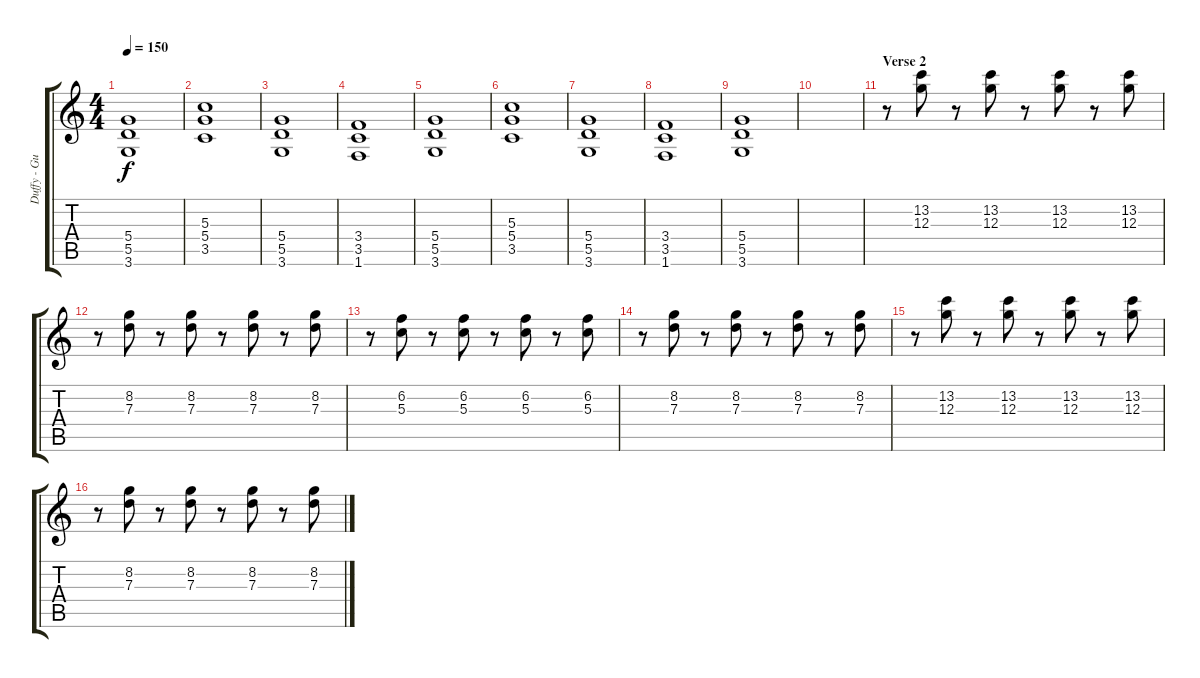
\track ("Duffy - Guitars" "Duffy - Gu") {instrument distortionguitar}
\staff {score tabs}
\tuning (E4 B3 G3 D3 A2 E2) {hide}
\ts (4 4)
\tempo 150
\clef g2
\ks c
(5.4 5.5 3.6).1{dy f} |
(5.3 5.4 3.5).1 |
(5.4 5.5 3.6).1 |
(3.4 3.5 1.6).1 |
(5.4 5.5 3.6).1 |
(5.3 5.4 3.5).1 |
(5.4 5.5 3.6).1 |
(3.4 3.5 1.6).1 |
(5.4 5.5 3.6).1 |
|
\section ("" "Verse 2")
r.8{instrument electricguitarmuted} (13.2 12.3).8 r.8 (13.2 12.3).8 r.8 (13.2 12.3).8 r.8 (13.2 12.3).8 |
r.8 (8.2 7.3).8 r.8 (8.2 7.3).8 r.8 (8.2 7.3).8 r.8 (8.2 7.3).8 |
r.8 (6.2 5.3).8 r.8 (6.2 5.3).8 r.8 (6.2 5.3).8 r.8 (6.2 5.3).8 |
r.8 (8.2 7.3).8 r.8 (8.2 7.3).8 r.8 (8.2 7.3).8 r.8 (8.2 7.3).8 |
r.8{instrument electricguitarmuted} (13.2 12.3).8 r.8 (13.2 12.3).8 r.8 (13.2 12.3).8 r.8 (13.2 12.3).8 |
r.8 (8.2 7.3).8 r.8 (8.2 7.3).8 r.8 (8.2 7.3).8 r.8 (8.2 7.3).8
